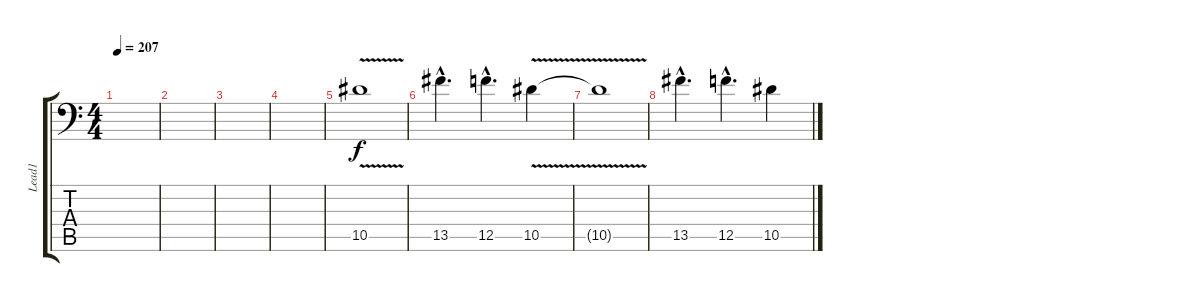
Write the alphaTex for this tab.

\track ("Lead1" "Lead1") {instrument distortionguitar}
\staff {score tabs}
\tuning (C4 G3 Eb3 Bb2 F2 Bb1) {hide}
\ts (4 4)
\tempo 207
\clef f4
\ks c
|
|
|
|
10.5{v}.1 |
13.5{hac}.4{d} 12.5{hac}.4{d} 10.5{v}.4 |
10.5{t}.1 |
13.5{hac}.4{d} 12.5{hac}.4{d} 10.5.4
